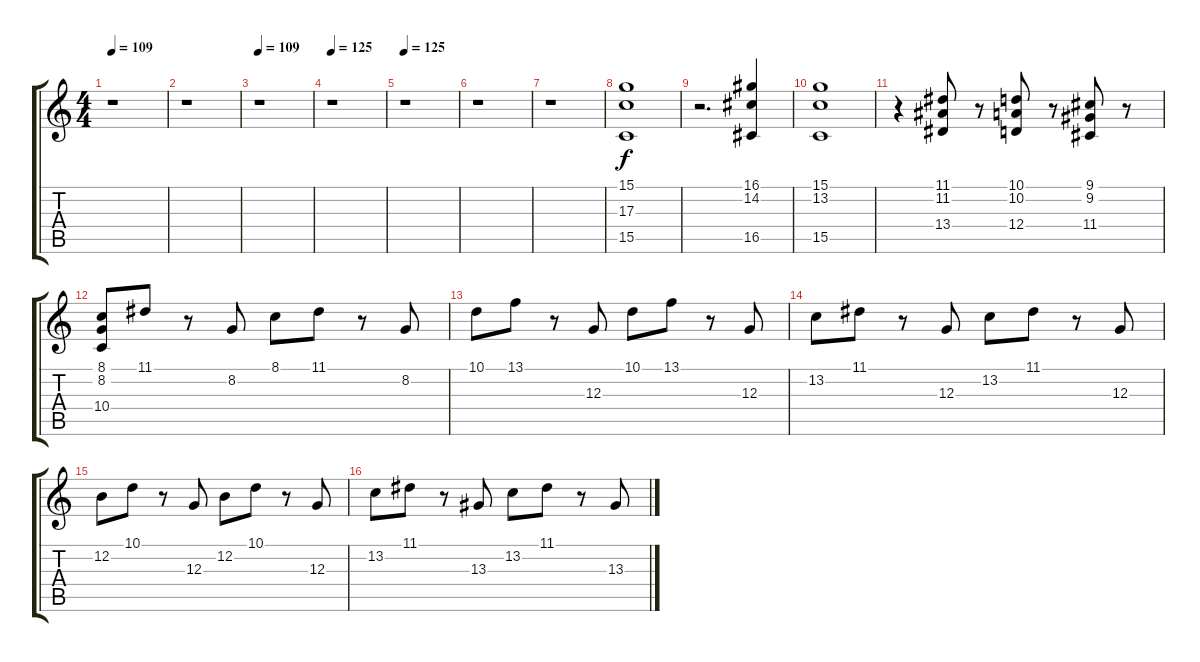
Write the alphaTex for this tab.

\track "" {instrument brasssection}
\staff {score tabs}
\tuning (E4 B3 G3 D3 A2 E2) {hide}
\ts (4 4)
\tempo 109
\clef g2
\ks c
r.1{dy f} |
r.1 |
\tempo 109
r.1 |
\tempo 125
r.1 |
\tempo 125
r.1 |
r.1 |
r.1 |
(15.1 17.3 15.5).1 |
r.2{d} (16.1 14.2 16.5).4 |
(15.1 13.2 15.5).1 |
r.4 (11.1 11.2 13.4).8 r.8 (10.1 10.2 12.4).8 r.8 (9.1 9.2 11.4).8 r.8 |
(8.1 8.2 10.4).8 11.1.8 r.8 8.2.8 8.1.8 11.1.8 r.8 8.2.8 |
10.1.8 13.1.8 r.8 12.3.8 10.1.8 13.1.8 r.8 12.3.8 |
13.2.8 11.1.8 r.8 12.3.8 13.2.8 11.1.8 r.8 12.3.8 |
12.2.8 10.1.8 r.8 12.3.8 12.2.8 10.1.8 r.8 12.3.8 |
13.2.8 11.1.8 r.8 13.3.8 13.2.8 11.1.8 r.8 13.3.8
